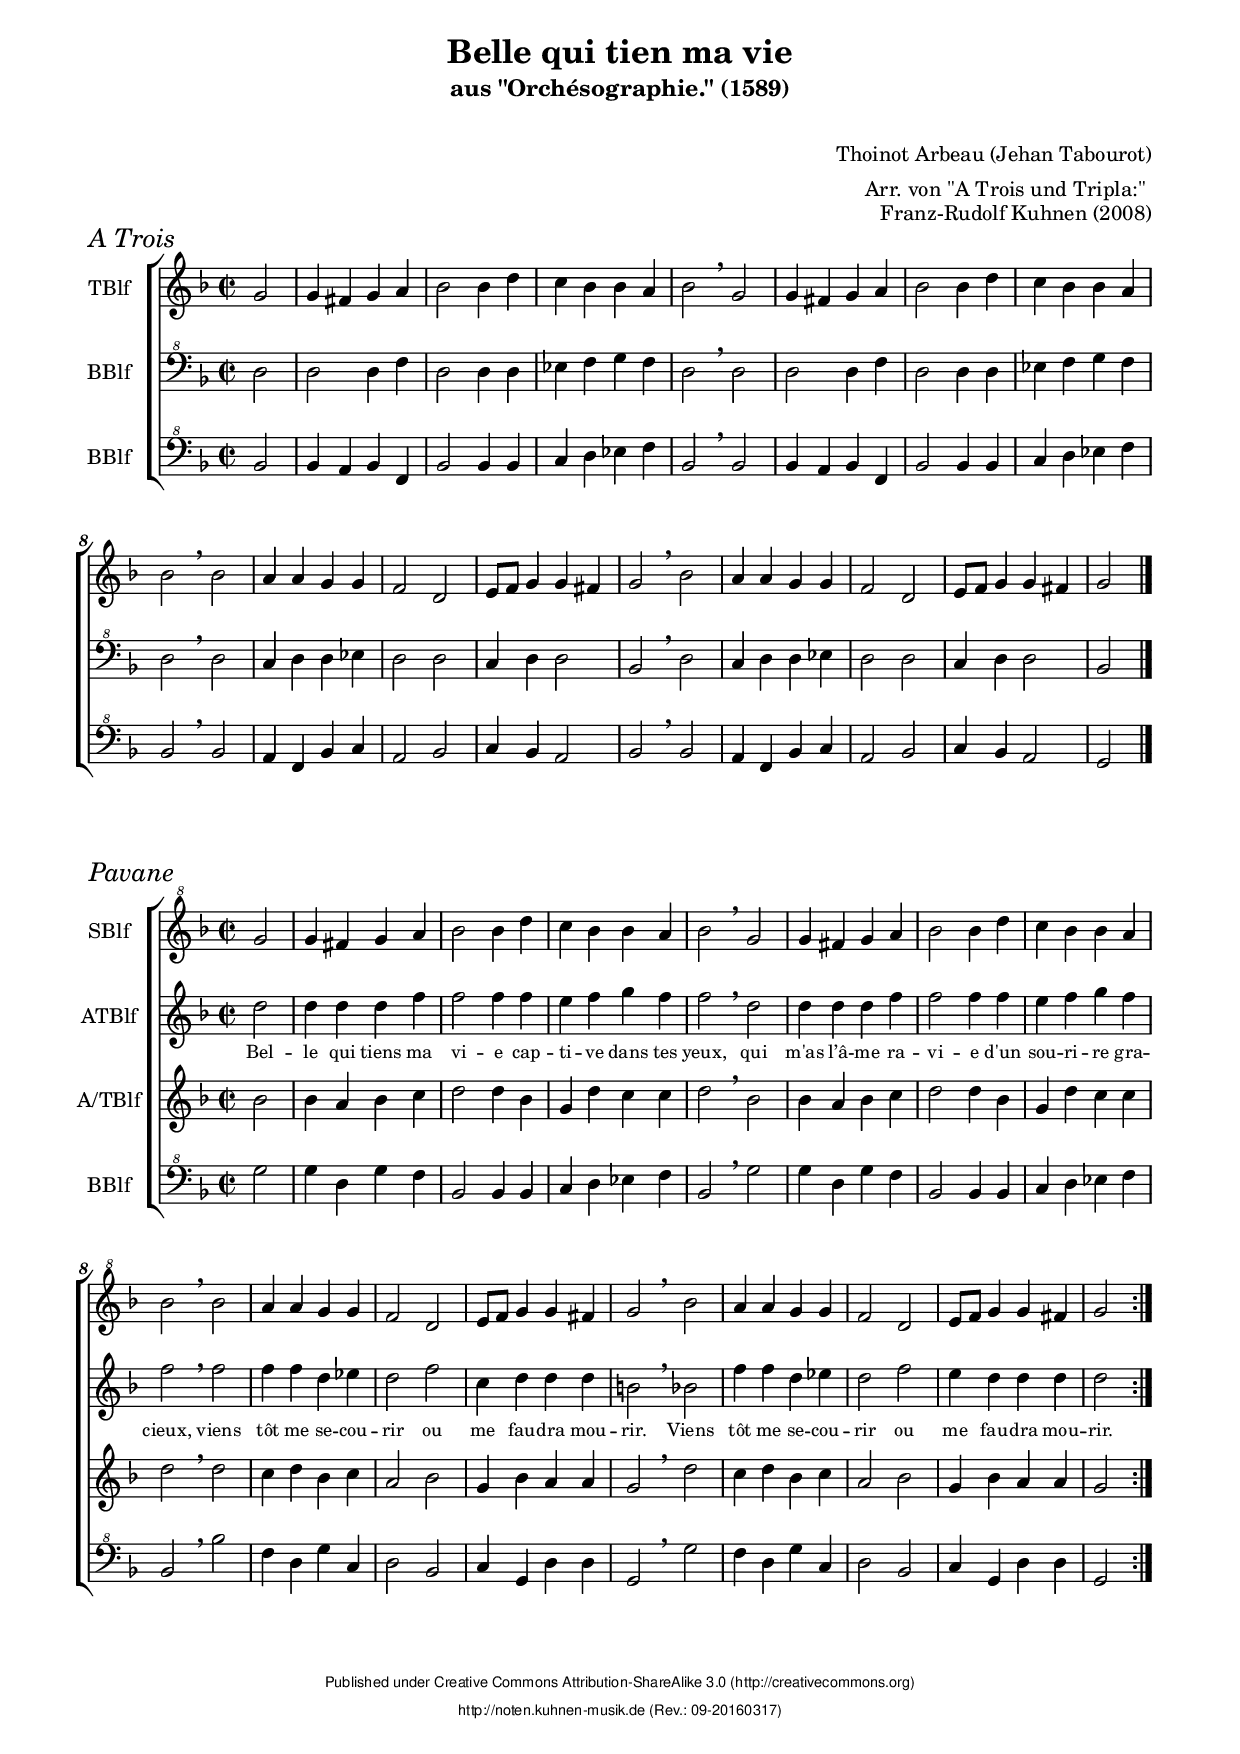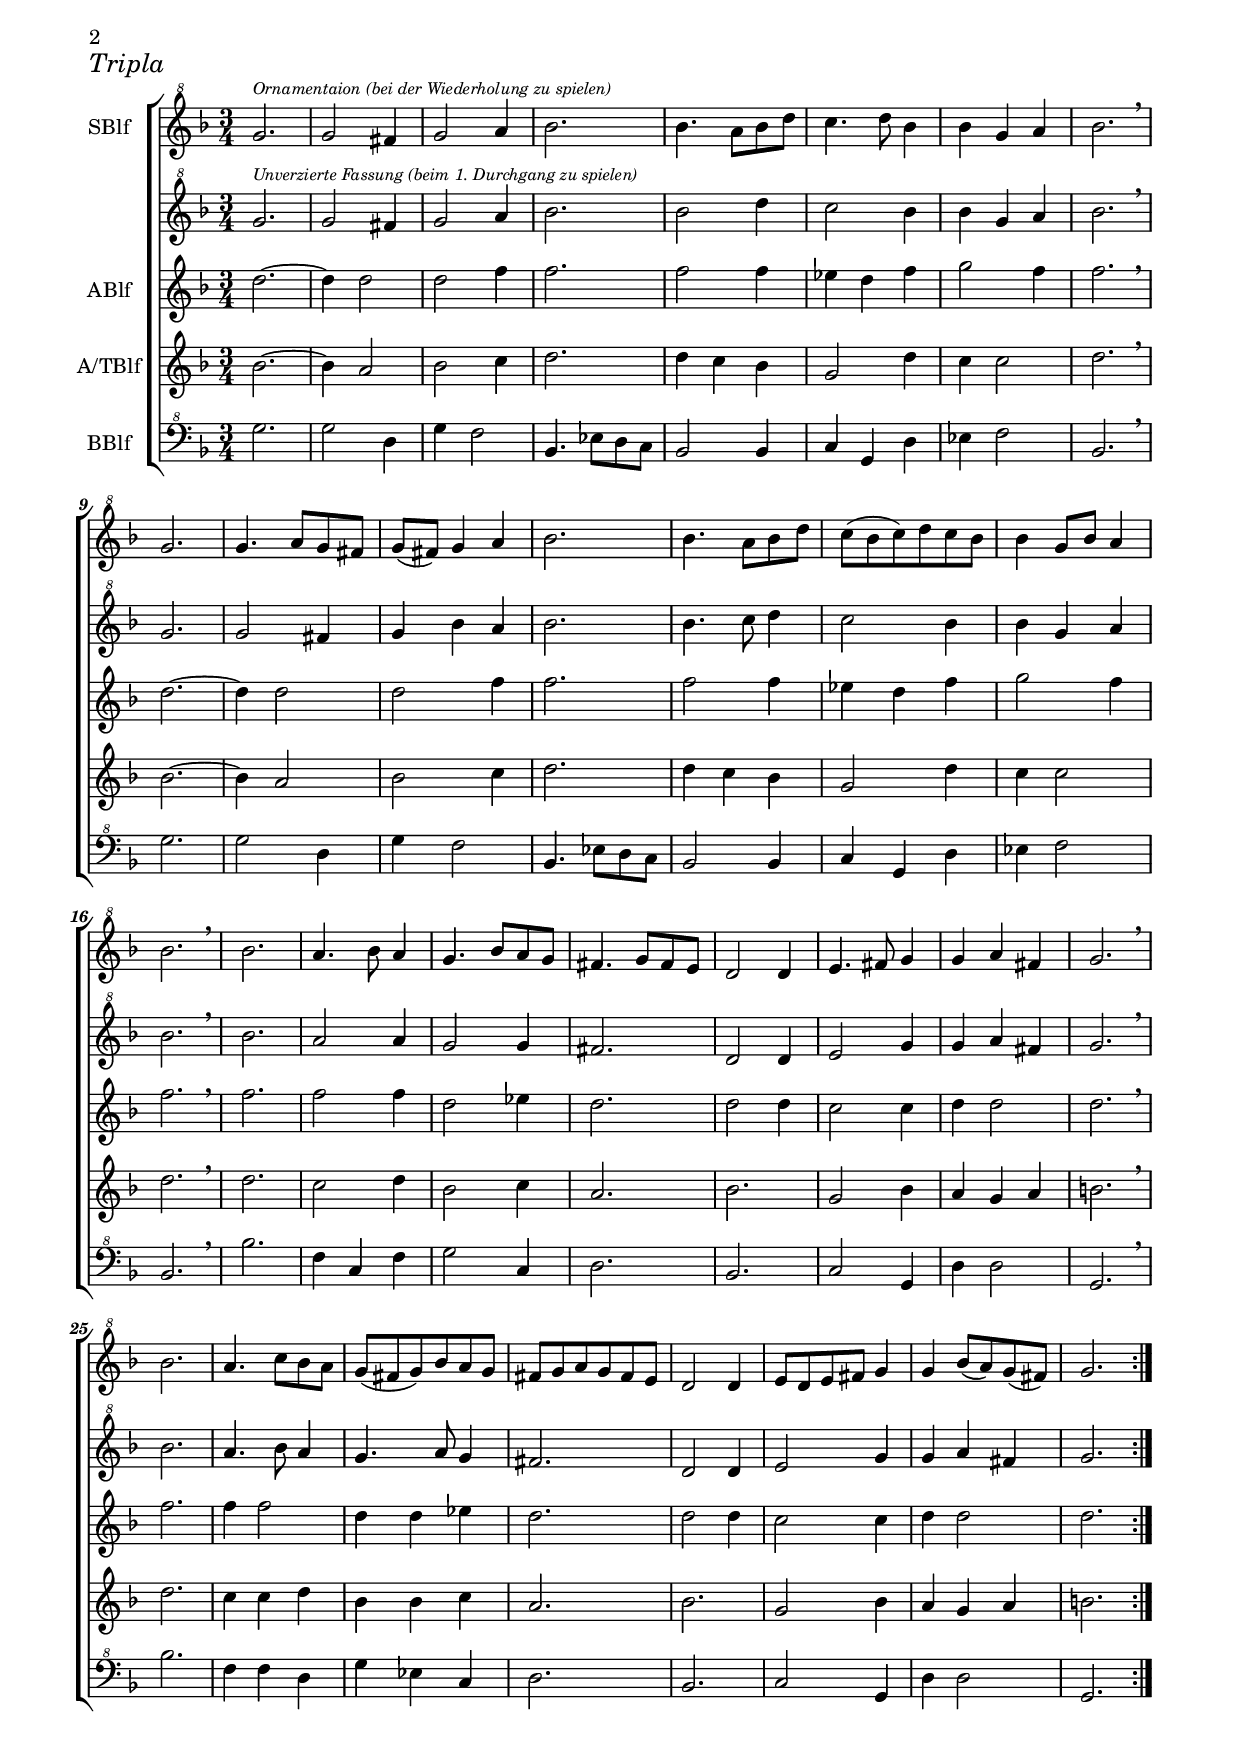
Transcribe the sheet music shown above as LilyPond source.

\version "2.18.0"
#(ly:set-option 'point-and-click #f)
#(set-default-paper-size "a4")
\include "deutsch.ly"

\paper {
    line-width = 18\cm
  ragged-last-bottom = ##f
 
}
#(set-global-staff-size 18)


\header  { 
    title =   "Belle qui tien ma vie"
    subtitle = \markup  \center-column {
      "aus \"Orchésographie.\" (1589)"
    }
    composer =  \markup  \right-column { 
     "\n" "Thoinot Arbeau (Jehan Tabourot)"
    }
    arranger = \markup  \right-column { 
      {
       "\n" 
       "Arr. von \"A Trois und Tripla:\" "       
       \vspace #-0.3 "Franz-Rudolf Kuhnen (2008)"
     }
    }
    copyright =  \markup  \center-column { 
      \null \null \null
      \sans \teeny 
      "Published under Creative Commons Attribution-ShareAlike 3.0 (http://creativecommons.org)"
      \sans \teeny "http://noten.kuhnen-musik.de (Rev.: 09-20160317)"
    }
}


% ######################### A Trois ###########################
\score {
  
\new ChoirStaff
\relative c''

<< 
   \override Score.BarNumber  #'font-shape = #'italic
   \override Score.BarNumber  #'font-series = #'bold
   \override Score.RehearsalMark  #'break-visibility = #begin-of-line-invisible

\new Staff {  
  \set Staff.midiInstrument = #"oboe"
  \set Staff.instrumentName = \markup { \column { "TBlf" } }
  \clef "G"
  \key d \minor
  \time 2/2
  \partial 4*2 g2 |
   g4 fis  g4 a |
   b2 b4 d |
   c b  b 4 a |
   b2 \breathe  g2 |
        
  %         5
   g 4 fis g4 a |
   b2  b4 d |
   c b b 4 a |
   b 2  \breathe
        
   b2 |
   a4 a g4 g |
   f2 d2 |
   e8 f g4 g4 fis |
   g2  \breathe 
   
   b2 |
   a4 a g4 g |
   f2  d2 |
   e8 f g4 g4 fis |
   g2  \bar "|."
   \bar "|."
}


\new Staff {  
  \set Staff.midiInstrument = #"flute"
  \set Staff.instrumentName = \markup { \column { "BBlf" } }
  \time 2/2
   \clef "bass^8"
   \key d \minor
   d2 |
   d2 d4 f |
   d2 d4 d |
   es f g f |
   d2  \breathe
       
   d2 |
   d2 d4 f |
   d2 d4 d |
   es f g f |
   d2  \breathe
        
   d2 |
   c4 d  d es |
   d2 d2 |
   c4 d d2 |
   b2  \breathe 
        
   d2 |
   c4 d  d es |
   d2 d2 |
   c 4 d d2 |
   b2   \bar "|."
}


\new Staff {
  \set Staff.midiInstrument = #"flute"  
  \set Staff.instrumentName = \markup { \column { "BBlf" } }
  \time 2/2
  \clef "bass^8"
  \key d \minor
  b2 |
  b4 a b f |
  b2 b4 b |
  c d es f |
  b,2  \breathe
  
  b2 |
  b4 a b f |
  b2 b4 b |
  c d es f |
  b,2 \breathe
  
  b2 |
  a4 f b c |
  a2 b2 |
  c4 b  a2 |
  b2   \breathe
  
  b2 |
  a4 f b c |
  a2 b2 |
  c4 b  a2 |
  g2   \bar "|."
}

% \new Staff {
%   \set Staff.midiInstrument = #"acoustic guitar (nylon)"  
%   \clef "bass"
%   \key f \major
%   \time 2/2
%  c4 c
%    \bar "|."
% }

>>
\layout {
  indent = 1.2\cm
}
% 
\midi {
  \tempo 2 = 60
}

\header {
  piece=   \markup { 
    \left-column {
      \override #'(font-size . 2) \italic "A Trois"
      %{\small \italic "Croches pointées, et coulées"%}
    }
  }
}

}


% ######################### Pavane ###########################
\score {
  
\new ChoirStaff
\relative c'''

<< 
   \override Score.BarNumber  #'font-shape = #'italic
   \override Score.BarNumber  #'font-series = #'bold
   \override Score.RehearsalMark  #'break-visibility = #begin-of-line-invisible

\new Staff {  
  \set Staff.midiInstrument = #"oboe"
  \set Staff.instrumentName = \markup { \column { "SBlf" } }
  \clef "G^8"
   \key d \minor
  \time 2/2
  \repeat volta 2 {
    \partial 2*1 g2 |
    g4 fis g a | 
    b2 b4 d |
    c b b a |
    b2 \breathe 
    
    g2 |
    g4 fis g a |
    b2 b4 d |
    c b b  a |
    b2  \breathe
    
    b2 |
    a4 a g g |
    f2 d |
    e8 f g4 g fis |
    g2  \breathe
    
    b2 |
    a4 a g g |
    f2 d |
    e8 f g4 g fis |
    g2    
  }
}


\new Staff {  
  \set Staff.midiInstrument = #"flute"
  \set Staff.instrumentName = \markup { \column { "ATBlf" } }
  \time 2/2
   \clef "G"
    \key d \minor
    
    d2 |
    d4 d d f |
    f2 f4 f |
    e f g f |
    f2  \breathe
    
    d2 |
    d4 d d f |
    f2 f4 f |
    e f g f |
    f2  \breathe
    
    f2 |
    f4 f d es |
    d2 f |
    c4 d d d |
    h2  \breathe
    
    b2 |
    f'4 f d es |
    d2 f |
    e4 d d d |
    d2  
}

 \addlyrics {
      \tiny
      Bel -- le qui tiens ma vi  -- e
      cap -- ti -- ve dans tes yeux,
      qui m'as l’â -- me ra -- vi -- e
      d'un sou -- ri -- re gra -- cieux,
      viens tôt me se -- cou -- rir
      ou me fau -- dra mou -- rir.
      Viens tôt me se -- cou -- rir
      ou me fau -- dra mou -- rir.
 }


\new Staff {
  \set Staff.midiInstrument = #"flute"  
  \set Staff.instrumentName = \markup { \column { "A/TBlf" } }
   \key d \minor
  \time 2/2
  \clef "G"
    b2 |
    b4 a b c |
    d2 d4 b |
    g d' c c |
    d2  \breathe
          
    b2 |
    b4 a b c |
    d2 d4 b |
    g d' c c |
    d2  \breathe 
    
    d2 |
    c4 d b c |
    a2 b |
    g4 b a a |
    g2  \breathe
    
    d' |
    c4 d b c |
    a2 b |
    g4 b a a |
    g2 
}

\new Staff {
  \set Staff.midiInstrument = #"acoustic guitar (nylon)"
  \set Staff.instrumentName = \markup { \column { "BBlf" } }  
   \key d \minor
  \clef "bass^8"
   g2 |
   g4 d g f |
   b,2 b4 b |
   c d es f |
   b,2  \breathe
   
   g' |
   g4 d g f |
   b,2 b4 b |
   c d es f |
   b,2  \breathe
   
   b' |
   f4 d g c, |
   d2 b |
   c4 g d' d |
   g,2  \breathe
   
   g'2 |
   f4 d g c, |
   d2 b |
   c4 g d' d |
   g,2   
}

>>
\layout {
  indent = 1.2\cm
}
 
\midi {
  \tempo 2 = 60
}

\header {
  piece=   \markup { 
    \left-column {
      \override #'(font-size . 2) \italic "Pavane"
      %{\small \italic "Croches pointées, et coulées"%}
    }
  }
}

}
\pageBreak

% ######################### Tripla ###########################
\score {
  
\new ChoirStaff
\relative c'''

<< 
   \override Score.BarNumber  #'font-shape = #'italic
   \override Score.BarNumber  #'font-series = #'bold
   \override Score.RehearsalMark  #'break-visibility = #begin-of-line-invisible

\new Staff {  
  \set Staff.midiInstrument = #"oboe"
  \set Staff.instrumentName = \markup { \column { "SBlf" } }
   \key d \minor
  \clef "G^8"
  \time 3/4
      \clef "G^8"
        
      \repeat volta 2 {
        
        g2.^\markup { \tiny \italic "Ornamentaion (bei der Wiederholung zu spielen)" } | g2 fis4 |
        g2 a4 | b2. |
        b4. a8 b d |
        c4. d8 b4 | b4 g a |
        b2. | \breathe \break
        
        g2. | g4. a8 g fis | g8( fis) g4 a |
        b2. | b4. a8 b d |
        c( b c) d c b | b4 g8 b a4 |
        b2. | \breathe
                        
        b2. | a4. b8 a4 |
        g4. b8 a g | fis4. g8 fis e |
        d2 d4 | e4. fis8 g4 |
        g4 a fis | g2. | \break \breathe
        
        b2. | a4. c8 b a |
        g( fis g) b a g | fis g a g fis e |
        d2 d4 | e8 d e fis g4 |
        g4 b8( a) g( fis) | g2. |
      }
}


\new Staff {  
  \set Staff.midiInstrument = #"flute"
  \time 3/4
        \key d \minor
        \clef "G^8"
        
        g2.^\markup { \tiny \italic "Unverzierte Fassung (beim 1. Durchgang zu spielen)" } | g2 fis4 |
        g2 a4 | b2. |
        b2 d4 |
        c2 b4 | b4 g  a4 |
        b2. | \breathe
        
        g2. | g2 fis4 |
        g4 b a4 | b2. |
        b4. c8 d4 |
        c2 b4 | b4 g a4 |
        b2. | \breathe
                        
        b2. | a2  a4 |
        g2 g4 | fis2. |
        d2 d4 | e2 g4 |
        g4 a fis | g2. | \breathe
                        
        b2. | a4. b8  a4 |
        g4. a8 g4 | fis2. |
        d2 d4 | e2 g4 |
        g4 a fis | g2. |
}


\new Staff {
  \set Staff.midiInstrument = #"flute"  
  \set Staff.instrumentName = \markup { \column { "ABlf" } }
  \time 3/4
        \clef "G"
        \key d \minor
        
        d2. ~ | d4 d2 |
        d2 f4 | f2. | f2 f4 |
        es4 d f | g2 f4 | f2. | \breathe
                
        d2. ~ | d4 d2 |
        d2 f4 | f2. | f2 f4 |
        es4 d f | g2 f4 | f2. | \breathe
        
        f2. | f2 f4 | d2 es4 | d2. | d2 d4 | 
        c2 c4 | d4 d2 | d2. | \breathe
        
        f2. | f4 f2 | d4 d es4 | d2. | d2 d4 | 
        c2 c4 | d4 d2 | d2. | 
}

\new Staff {
  \set Staff.midiInstrument = #"acoustic guitar (nylon)"  
  \set Staff.instrumentName = \markup { \column { "A/TBlf" } }
  \time 3/4
        \clef "G"
        \key d \minor
        
        b2. ~ | b4 a2 | b2 c4 | d2. | d4 c b |
        g2 d'4 | c4 c2 | d2. | \breathe
        
        b2. ~ | b4 a2 | b2 c4 | d2. | d4 c b |
        g2 d'4 | c4 c2 | d2. | \breathe
        
        d2. | c2 d4 | b2 c4 | a2. | b2. |
        g2 b4 | a4 g a4 | h2. | \breathe
        
        d2. | c4 c d4 | b4 b c4 | a2. | b2. |
        g2 b4 | a4 g a | h2. | 
}

\new Staff {
  \set Staff.midiInstrument = #"acoustic guitar (nylon)" 
  \set Staff.instrumentName = \markup { \column { "BBlf" } } 
        \time 3/4
        \clef "bass^8"
        \key d \minor
        
        g2. | g2 d4 | g f2 | b,4. es8 d c | b2 b4 |
        c g d' | es f2 | b,2. | \breathe
        g'2. | g2 d4 | g f2 | b,4. es8 d c | b2 b4 |
        c g d' | es f2 | b,2. | \breathe
        
        b'2. | f4 c f4 | g2 c,4 |d2. | b2. |
        c2 g4 | d'4 d2 | g,2. | \breathe
        
        b'2. | f4 f d | g4 es c4 |d2. | b2. |
        c2 g4 | d'4 d2 | g,2. |
}

>>
\layout {
  indent = 1.2\cm
}
 
\midi {
  \tempo 4 = 180
}

\header {
  piece=   \markup { 
    \left-column {
      \override #'(font-size . 2) \italic "Tripla"
      %{\small \italic "Croches pointées, et coulées"%}
    }
  }
}

}
\pageBreak
%%%%%%%%%%%%% begin verses %%%%%%%%%%%%%%%%%%%%%%%%%%%%%%%%%%%%%%%%%%%%%%%%%%%% 

\markup {
  
  \fill-line { \large
    \hspace #0.1 % moves the column off the left margin; can be removed if
    % space on the page is tight
    \column { %  "\n"
      \line { \bold   "1."
              \column { \fontsize #1.2
                 {
                  "Belle qui tiens ma vie" 
                  "Captive dans tes yeux,"
                  "Qui m'as l’âme ravie"
                  "D'un sourire gracieux,"
                  "Viens tôt me secourir"
                  "Ou me faudra mourir."
                  "Viens tôt me secourir"
                  "Ou me faudra mourir."
                  \null \null
                }
              }
      }
      \line { \bold   "2."
              \column { \fontsize #1.2
                 {
                  "Pourquoi fuis-tu mignarde"
                  "Si je suis près de touai,"
                  "Quand tes yeux je regarde"
                  "Je me perds dedans mouai,"
                  "Car tes perfections"
                  "Changent mes actions."
                  "Car tes perfections"
                  "Changent mes actions."
                  \null \null
                }
              }
      }
      \line { \bold   "3."
              \column { \fontsize #1.2
                 {
                  "Tes beautés et ta grâce"
                  "Et tes divins propos"
                  "Ont échauffé la glace"
                  "Qui me gelait les os,"
                  "Et ont rempli mon cœur"
                  "D'une amoureuse ardeur."
                  "Et ont rempli mon cœur"
                  "D'une amoureuse ardeur."
                  \null \null
                }
              }
      }
      \line { \bold   "4."
              \column { \fontsize #1.2
                 {
                  "Mon âme voulait être"
                  "Libre de passions,"
                  "Mais Amour s'est fait maître"
                  "De mes affections,"
                  "Et a mis sous sa loi"
                  "Et mon cœur et ma foi."
                  "Et a mis sous sa loi"
                  "Et mon cœur et ma foi."
                  \null \null
                }
              }
      }
      
    }
    \hspace #0.1  % adds horizontal spacing between columns; if they are
    % still too close, add more " " pairs until the result 
    % looks good
    \column { %  "\n"
      \line { \bold  "5."
              \column { \fontsize #1.2
                 {
                  "Approche donc ma belle"
                  "Approche, toi mon bien,"
                  "Ne me sois plus rebelle"
                  "Puisque mon cœur est tien."
                  "Pour mon mal apaiser,"
                  "Donne-moi un baiser."
                  "Pour mon mal apaiser,"
                  "Donne-moi un baiser."
                  \null \null
                }
              }
      }
      \line { \bold   "6."
              \column {  \fontsize #1.2
                 {
                  "Je meurs mon angelette,"
                  "Je meurs en te baisant."
                  "Ta bouche tant doucette"
                  "Va mon bien ravissant."
                  "À ce coup mes esprits"
                  "Sont tous d'amour épris."
                  "À ce coup mes esprits"
                  "Sont tous d'amour épris."
                  \null \null
                }
              }
      }
      \line { \bold   "7."
              \column { \fontsize #1.2
                 {                    
                  "Plutôt on verra l'onde"
                  "Contre mont reculer,"
                  "Et plutôt l'œil du monde"
                  "Cessera de brûler,"
                  "Que l'amour qui m'époint"
                  "Décroisse d'un seul point."
                  "Que l'amour qui m'époint"
                  "Décroisse d'un seul point."
                  \null \null
                }
              }
      }
    }
    \hspace #0.1 % gives some extra space on the right margin; can
    % be removed if page space is tight
  }
}    

%%%%%%%%%%%%%   end verses %%%%%%%%%%%%%%%%%%%%%%%%%%%%%%%%%%%%%%%%%%%%%%%%%%%%

